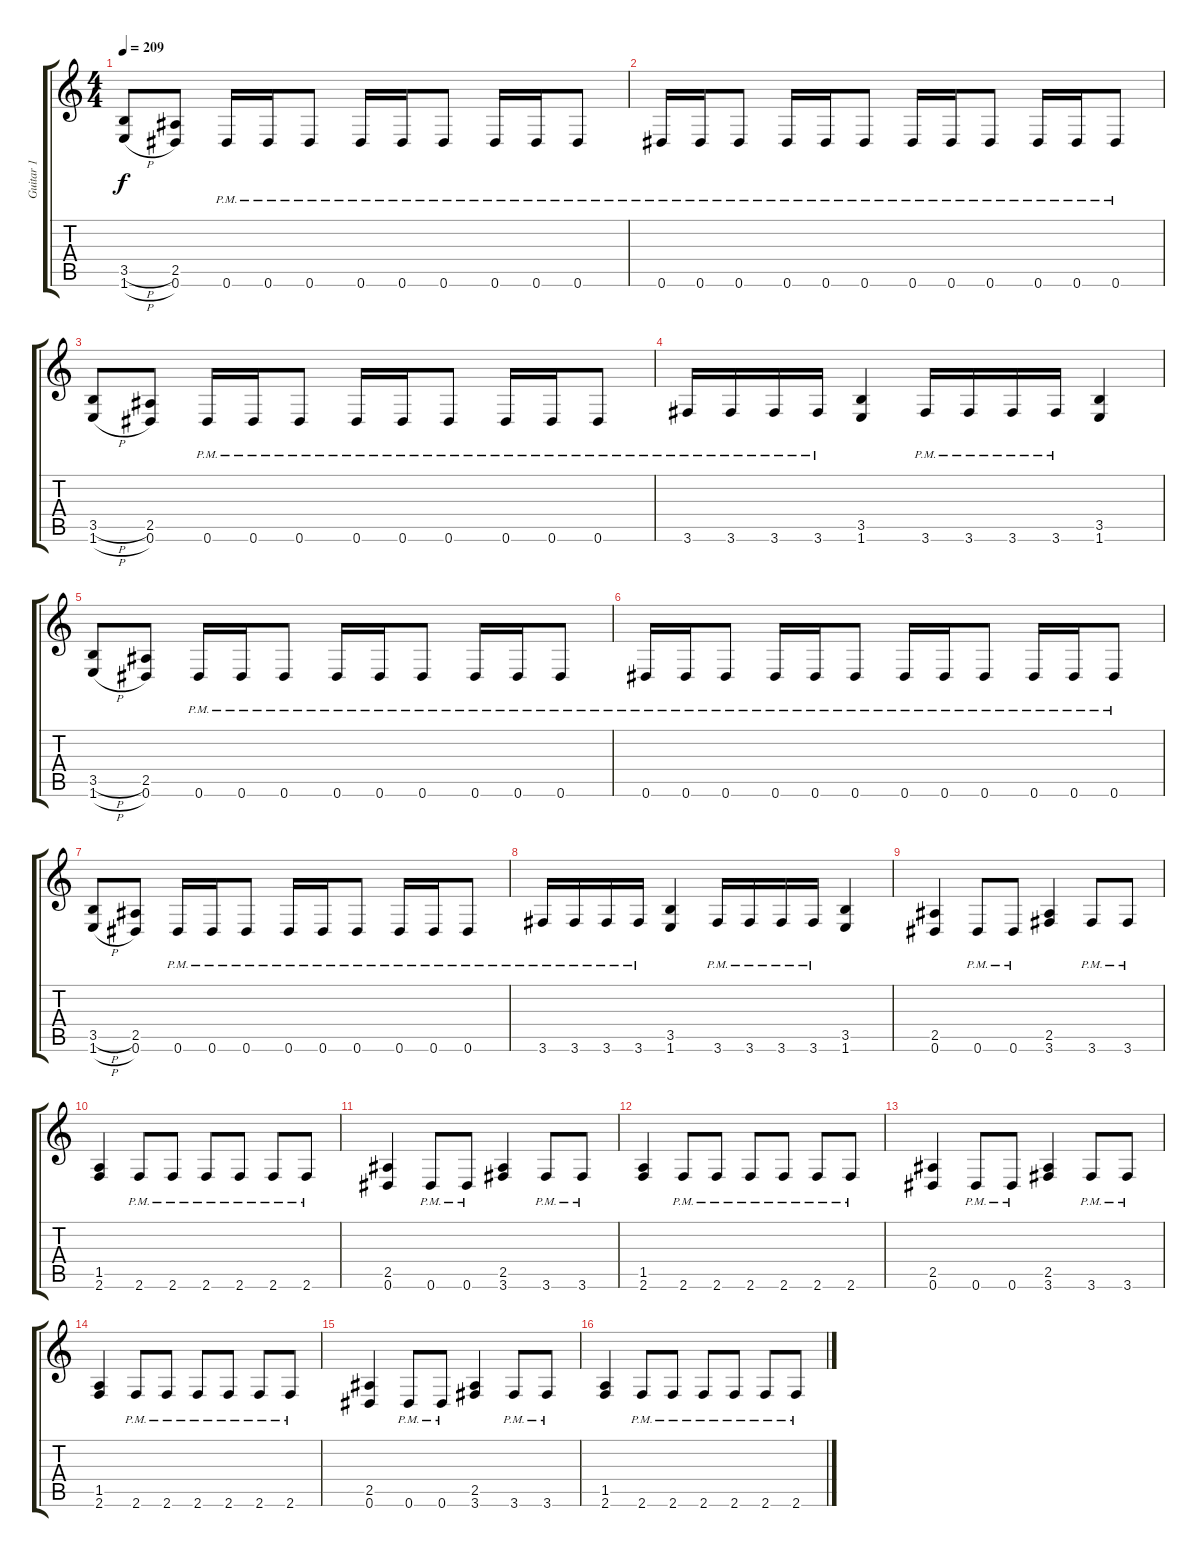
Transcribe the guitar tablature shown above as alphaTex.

\track ("Guitar 1" "Guitar 1") {instrument distortionguitar}
\staff {score tabs}
\tuning (Eb4 Bb3 Gb3 Db3 Ab2 Eb2) {hide}
\ts (4 4)
\tempo 209
\clef g2
\ks c
(3.5{h} 1.6{h}).8{dy f} (2.5 0.6).8 0.6{pm}.16 0.6{pm}.16 0.6{pm}.8 0.6{pm}.16 0.6{pm}.16 0.6{pm}.8 0.6{pm}.16 0.6{pm}.16 0.6{pm}.8 |
0.6{pm}.16 0.6{pm}.16 0.6{pm}.8 0.6{pm}.16 0.6{pm}.16 0.6{pm}.8 0.6{pm}.16 0.6{pm}.16 0.6{pm}.8 0.6{pm}.16 0.6{pm}.16 0.6{pm}.8 |
(3.5{h} 1.6{h}).8 (2.5 0.6).8 0.6{pm}.16 0.6{pm}.16 0.6{pm}.8 0.6{pm}.16 0.6{pm}.16 0.6{pm}.8 0.6{pm}.16 0.6{pm}.16 0.6{pm}.8 |
3.6{pm}.16 3.6{pm}.16 3.6{pm}.16 3.6{pm}.16 (3.5 1.6).4 3.6{pm}.16 3.6{pm}.16 3.6{pm}.16 3.6{pm}.16 (3.5 1.6).4 |
(3.5{h} 1.6{h}).8 (2.5 0.6).8 0.6{pm}.16 0.6{pm}.16 0.6{pm}.8 0.6{pm}.16 0.6{pm}.16 0.6{pm}.8 0.6{pm}.16 0.6{pm}.16 0.6{pm}.8 |
0.6{pm}.16 0.6{pm}.16 0.6{pm}.8 0.6{pm}.16 0.6{pm}.16 0.6{pm}.8 0.6{pm}.16 0.6{pm}.16 0.6{pm}.8 0.6{pm}.16 0.6{pm}.16 0.6{pm}.8 |
(3.5{h} 1.6{h}).8 (2.5 0.6).8 0.6{pm}.16 0.6{pm}.16 0.6{pm}.8 0.6{pm}.16 0.6{pm}.16 0.6{pm}.8 0.6{pm}.16 0.6{pm}.16 0.6{pm}.8 |
3.6{pm}.16 3.6{pm}.16 3.6{pm}.16 3.6{pm}.16 (3.5 1.6).4 3.6{pm}.16 3.6{pm}.16 3.6{pm}.16 3.6{pm}.16 (3.5 1.6).4 |
(2.5 0.6).4 0.6{pm}.8 0.6{pm}.8 (2.5 3.6).4 3.6{pm}.8 3.6{pm}.8 |
(1.5 2.6).4 2.6{pm}.8 2.6{pm}.8 2.6{pm}.8 2.6{pm}.8 2.6{pm}.8 2.6{pm}.8 |
(2.5 0.6).4 0.6{pm}.8 0.6{pm}.8 (2.5 3.6).4 3.6{pm}.8 3.6{pm}.8 |
(1.5 2.6).4 2.6{pm}.8 2.6{pm}.8 2.6{pm}.8 2.6{pm}.8 2.6{pm}.8 2.6{pm}.8 |
(2.5 0.6).4 0.6{pm}.8 0.6{pm}.8 (2.5 3.6).4 3.6{pm}.8 3.6{pm}.8 |
(1.5 2.6).4 2.6{pm}.8 2.6{pm}.8 2.6{pm}.8 2.6{pm}.8 2.6{pm}.8 2.6{pm}.8 |
(2.5 0.6).4 0.6{pm}.8 0.6{pm}.8 (2.5 3.6).4 3.6{pm}.8 3.6{pm}.8 |
(1.5 2.6).4 2.6{pm}.8 2.6{pm}.8 2.6{pm}.8 2.6{pm}.8 2.6{pm}.8 2.6{pm}.8
